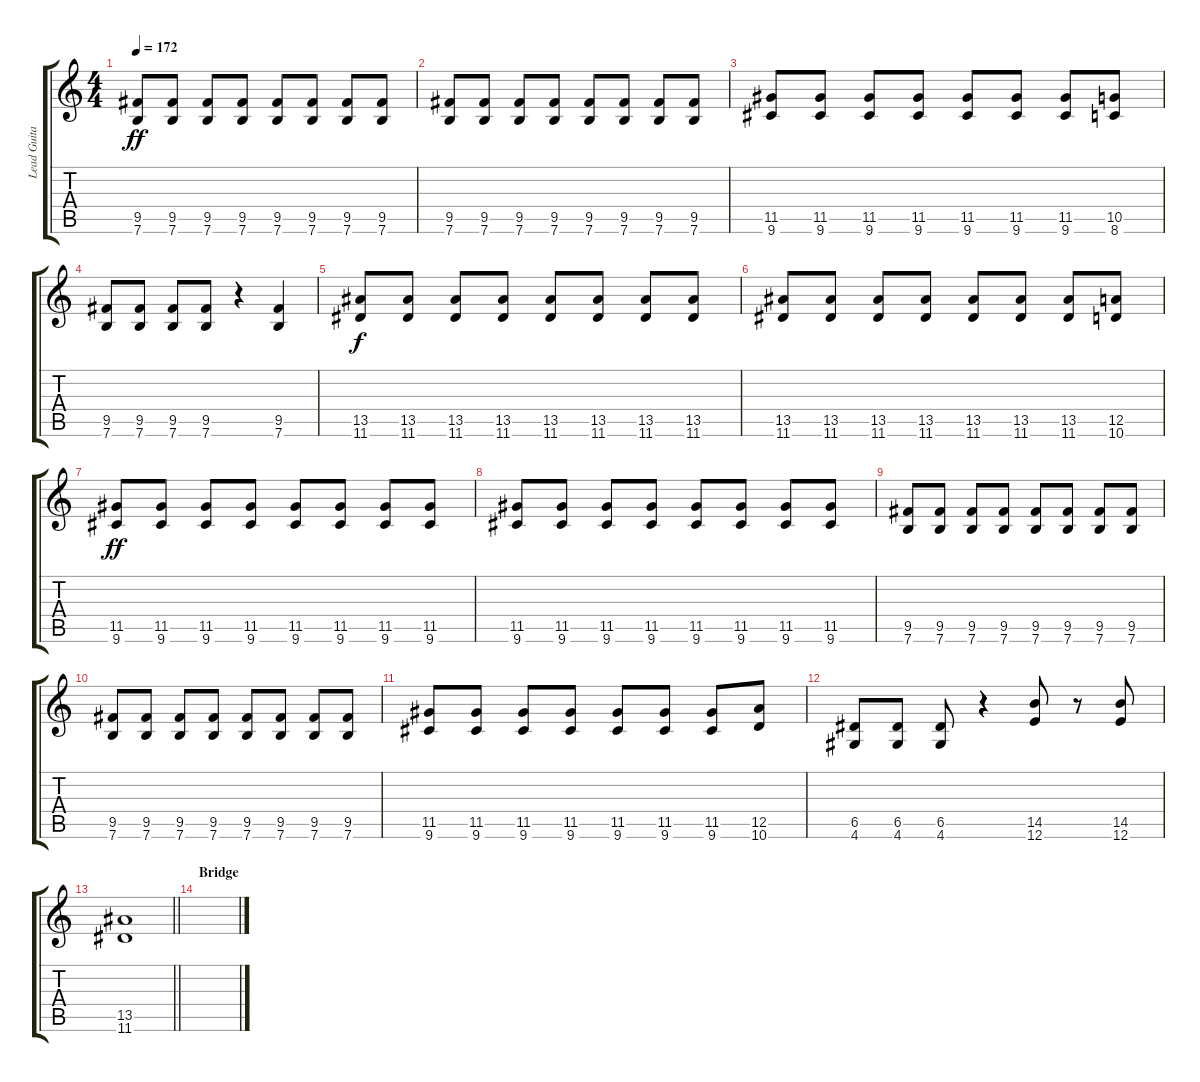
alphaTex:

\track ("Lead Guitar 1" "Lead Guita") {instrument distortionguitar}
\staff {score tabs}
\tuning (E4 B3 G3 D3 A2 E2) {hide}
\ts (4 4)
\tempo 172
\clef g2
\ks c
(9.5 7.6).8{dy ff} (9.5 7.6).8 (9.5 7.6).8 (9.5 7.6).8 (9.5 7.6).8 (9.5 7.6).8 (9.5 7.6).8 (9.5 7.6).8 |
(9.5 7.6).8 (9.5 7.6).8 (9.5 7.6).8 (9.5 7.6).8 (9.5 7.6).8 (9.5 7.6).8 (9.5 7.6).8 (9.5 7.6).8 |
(11.5 9.6).8 (11.5 9.6).8 (11.5 9.6).8 (11.5 9.6).8 (11.5 9.6).8 (11.5 9.6).8 (11.5 9.6).8 (10.5 8.6).8 |
(9.5 7.6).8 (9.5 7.6).8 (9.5 7.6).8 (9.5 7.6).8 r.4 (9.5 7.6).4 |
(13.5 11.6).8{dy f} (13.5 11.6).8 (13.5 11.6).8 (13.5 11.6).8 (13.5 11.6).8 (13.5 11.6).8 (13.5 11.6).8 (13.5 11.6).8 |
(13.5 11.6).8 (13.5 11.6).8 (13.5 11.6).8 (13.5 11.6).8 (13.5 11.6).8 (13.5 11.6).8 (13.5 11.6).8 (12.5 10.6).8 |
(11.5 9.6).8{dy ff} (11.5 9.6).8 (11.5 9.6).8 (11.5 9.6).8 (11.5 9.6).8 (11.5 9.6).8 (11.5 9.6).8 (11.5 9.6).8 |
(11.5 9.6).8 (11.5 9.6).8 (11.5 9.6).8 (11.5 9.6).8 (11.5 9.6).8 (11.5 9.6).8 (11.5 9.6).8 (11.5 9.6).8 |
(9.5 7.6).8 (9.5 7.6).8 (9.5 7.6).8 (9.5 7.6).8 (9.5 7.6).8 (9.5 7.6).8 (9.5 7.6).8 (9.5 7.6).8 |
(9.5 7.6).8 (9.5 7.6).8 (9.5 7.6).8 (9.5 7.6).8 (9.5 7.6).8 (9.5 7.6).8 (9.5 7.6).8 (9.5 7.6).8 |
(11.5 9.6).8 (11.5 9.6).8 (11.5 9.6).8 (11.5 9.6).8 (11.5 9.6).8 (11.5 9.6).8 (11.5 9.6).8 (12.5 10.6).8 |
(6.5 4.6).8 (6.5 4.6).8 (6.5 4.6).8 r.4 (14.5 12.6).8 r.8 (14.5 12.6).8 |
\barLineRight lightlight
(13.5 11.6).1 |
\section ("" "Bridge")
